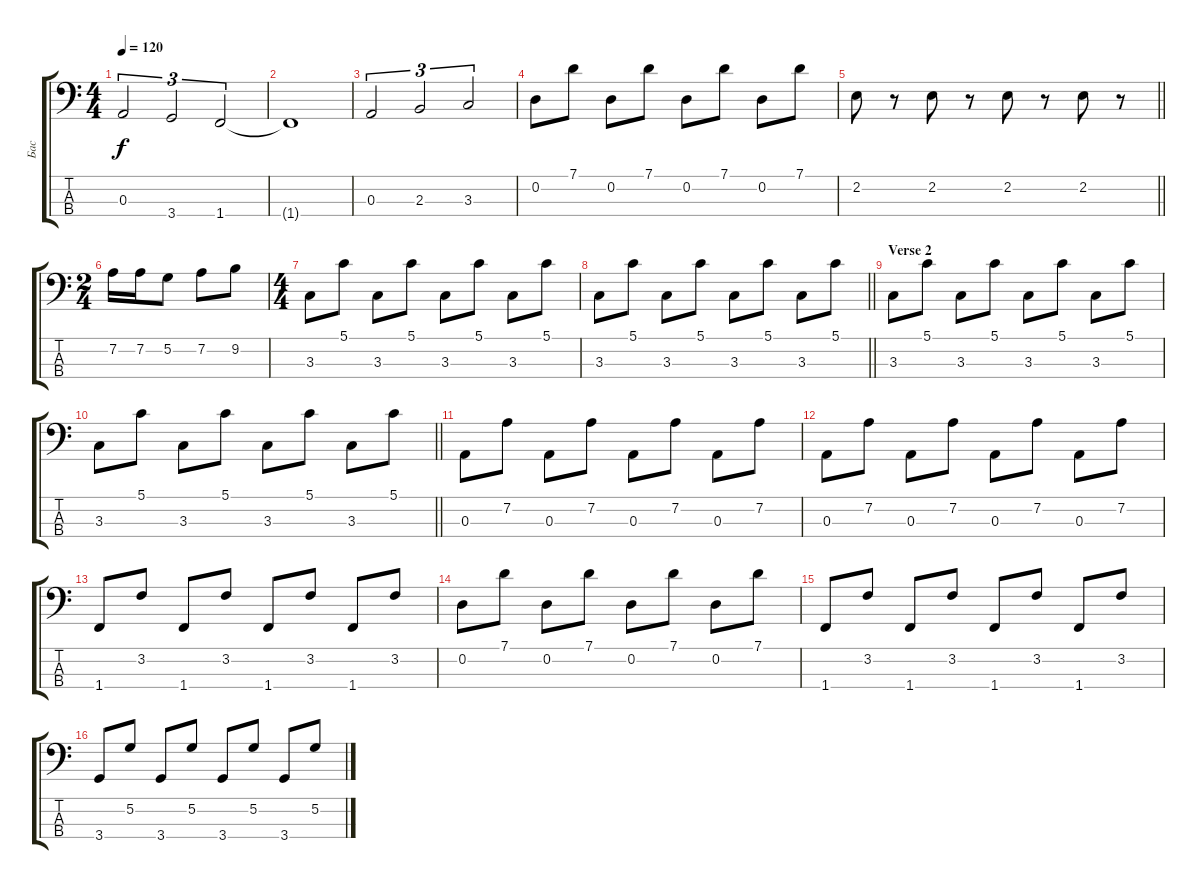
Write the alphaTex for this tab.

\track ("Бас" "Бас") {instrument slapbass2}
\staff {score tabs}
\tuning (G2 D2 A1 E1) {hide}
\ts (4 4)
\tempo 120
\clef f4
\ks c
0.3.2{tu (3 2) dy f} 3.4.2{tu (3 2)} 1.4.2{tu (3 2)} |
1.4{t}.1 |
0.3.2{tu (3 2)} 2.3.2{tu (3 2)} 3.3.2{tu (3 2)} |
0.2.8 7.1.8 0.2.8 7.1.8 0.2.8 7.1.8 0.2.8 7.1.8 |
\barLineRight lightlight
2.2.8 r.8 2.2.8 r.8 2.2.8 r.8 2.2.8 r.8 |
\ts (2 4)
7.2.16 7.2.16 5.2.8 7.2.8 9.2.8 |
\ts (4 4)
3.3.8 5.1.8 3.3.8 5.1.8 3.3.8 5.1.8 3.3.8 5.1.8 |
\barLineRight lightlight
3.3.8 5.1.8 3.3.8 5.1.8 3.3.8 5.1.8 3.3.8 5.1.8 |
\section ("" "Verse 2")
3.3.8 5.1.8 3.3.8 5.1.8 3.3.8 5.1.8 3.3.8 5.1.8 |
\barLineRight lightlight
3.3.8 5.1.8 3.3.8 5.1.8 3.3.8 5.1.8 3.3.8 5.1.8 |
0.3.8 7.2.8 0.3.8 7.2.8 0.3.8 7.2.8 0.3.8 7.2.8 |
0.3.8 7.2.8 0.3.8 7.2.8 0.3.8 7.2.8 0.3.8 7.2.8 |
1.4.8 3.2.8 1.4.8 3.2.8 1.4.8 3.2.8 1.4.8 3.2.8 |
0.2.8 7.1.8 0.2.8 7.1.8 0.2.8 7.1.8 0.2.8 7.1.8 |
1.4.8 3.2.8 1.4.8 3.2.8 1.4.8 3.2.8 1.4.8 3.2.8 |
3.4.8 5.2.8 3.4.8 5.2.8 3.4.8 5.2.8 3.4.8 5.2.8
